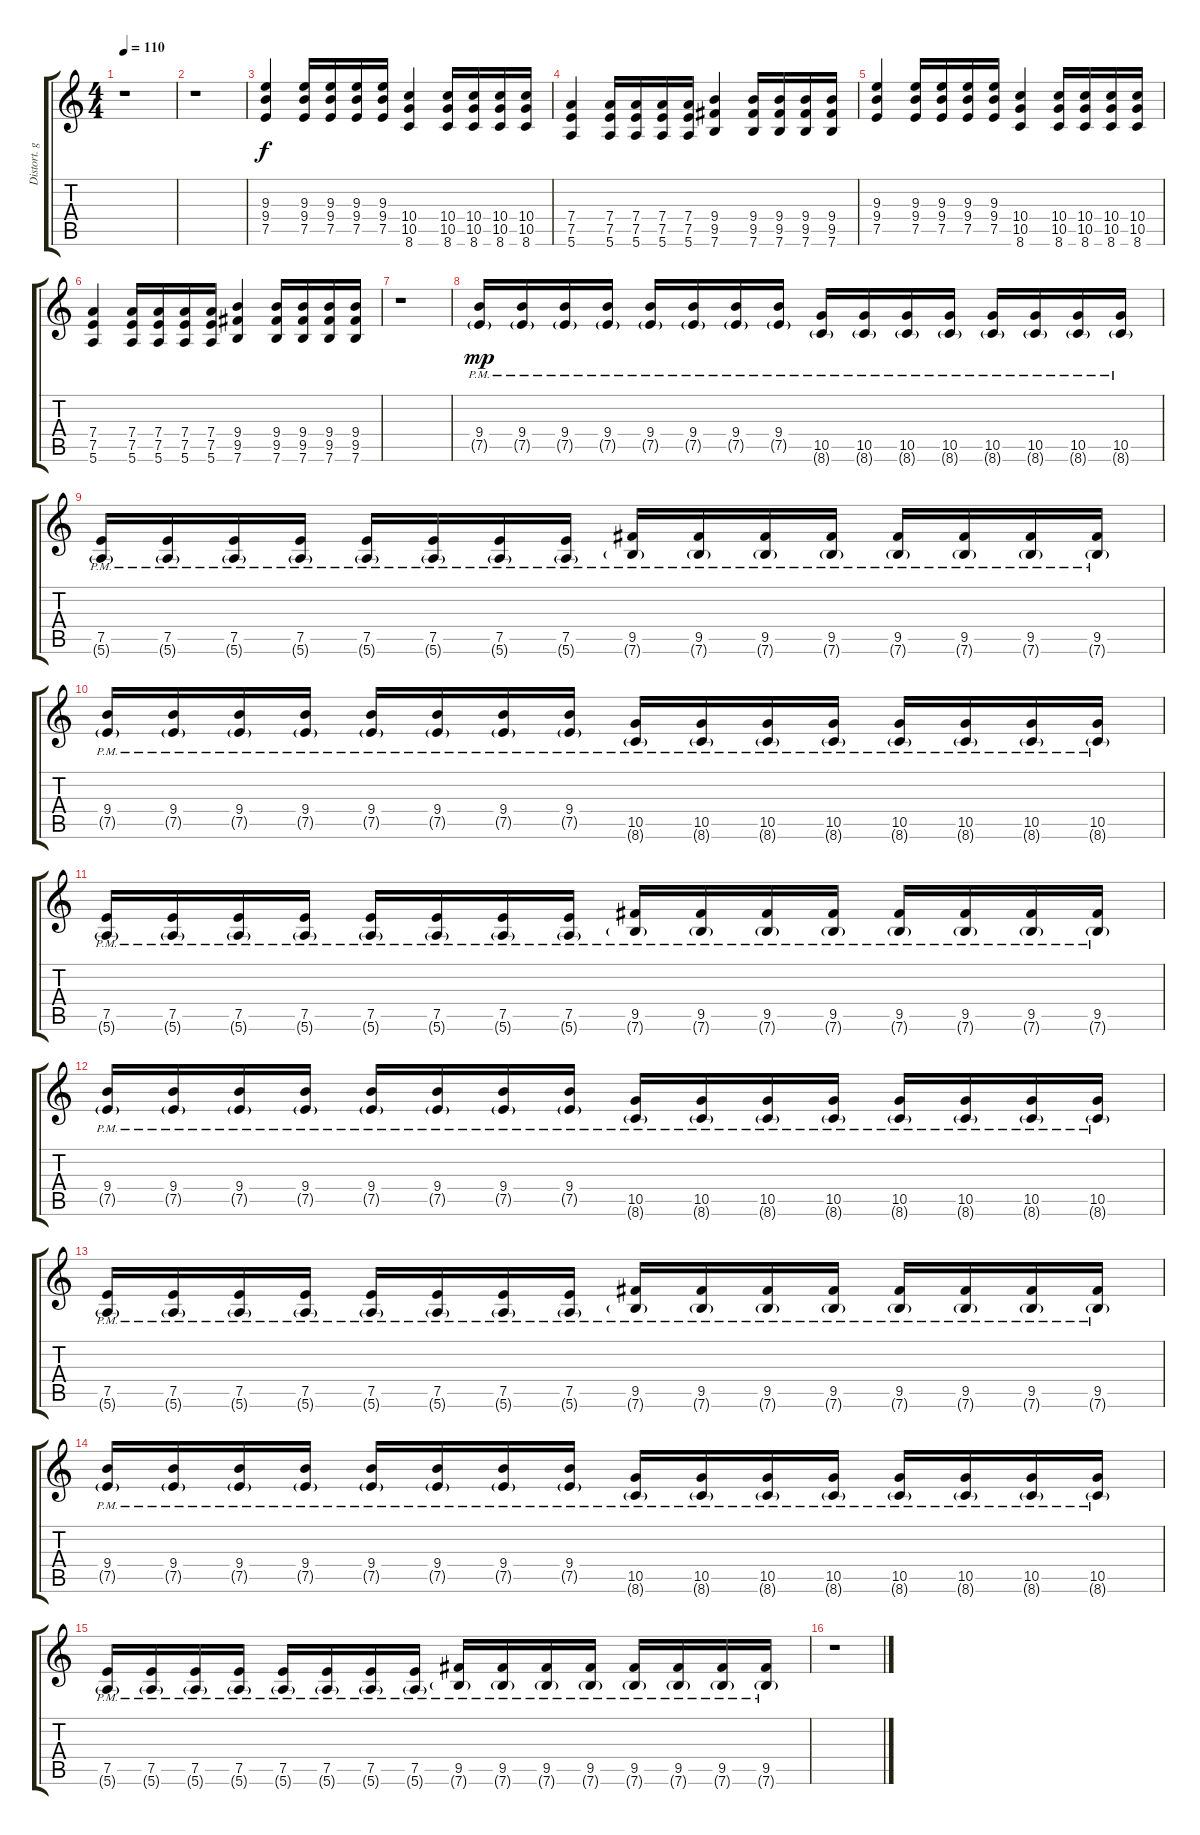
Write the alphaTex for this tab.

\track ("Distort. guitar" "Distort. g") {instrument distortionguitar}
\staff {score tabs}
\tuning (E4 B3 G3 D3 A2 E2) {hide}
\ts (4 4)
\tempo 110
\clef g2
\ks c
r.1{dy f} |
r.1 |
(9.3 9.4 7.5).4 (9.3 9.4 7.5).16 (9.3 9.4 7.5).16 (9.3 9.4 7.5).16 (9.3 9.4 7.5).16 (10.4 10.5 8.6).4 (10.4 10.5 8.6).16 (10.4 10.5 8.6).16 (10.4 10.5 8.6).16 (10.4 10.5 8.6).16 |
(7.4 7.5 5.6).4 (7.4 7.5 5.6).16 (7.4 7.5 5.6).16 (7.4 7.5 5.6).16 (7.4 7.5 5.6).16 (9.4 9.5 7.6).4 (9.4 9.5 7.6).16 (9.4 9.5 7.6).16 (9.4 9.5 7.6).16 (9.4 9.5 7.6).16 |
(9.3 9.4 7.5).4 (9.3 9.4 7.5).16 (9.3 9.4 7.5).16 (9.3 9.4 7.5).16 (9.3 9.4 7.5).16 (10.4 10.5 8.6).4 (10.4 10.5 8.6).16 (10.4 10.5 8.6).16 (10.4 10.5 8.6).16 (10.4 10.5 8.6).16 |
(7.4 7.5 5.6).4 (7.4 7.5 5.6).16 (7.4 7.5 5.6).16 (7.4 7.5 5.6).16 (7.4 7.5 5.6).16 (9.4 9.5 7.6).4 (9.4 9.5 7.6).16 (9.4 9.5 7.6).16 (9.4 9.5 7.6).16 (9.4 9.5 7.6).16 |
r.1 |
(9.4{pm} 7.5{g pm}).16{dy mp} (9.4{pm} 7.5{g pm}).16 (9.4{pm} 7.5{g pm}).16 (9.4{pm} 7.5{g pm}).16 (9.4{pm} 7.5{g pm}).16 (9.4{pm} 7.5{g pm}).16 (9.4{pm} 7.5{g pm}).16 (9.4{pm} 7.5{g pm}).16 (10.5{pm} 8.6{g pm}).16 (10.5{pm} 8.6{g pm}).16 (10.5{pm} 8.6{g pm}).16 (10.5{pm} 8.6{g pm}).16 (10.5{pm} 8.6{g pm}).16 (10.5{pm} 8.6{g pm}).16 (10.5{pm} 8.6{g pm}).16 (10.5{pm} 8.6{g pm}).16 |
(7.5{pm} 5.6{g pm}).16 (7.5{pm} 5.6{g pm}).16 (7.5{pm} 5.6{g pm}).16 (7.5{pm} 5.6{g pm}).16 (7.5{pm} 5.6{g pm}).16 (7.5{pm} 5.6{g pm}).16 (7.5{pm} 5.6{g pm}).16 (7.5{pm} 5.6{g pm}).16 (9.5{pm} 7.6{g pm}).16 (9.5{pm} 7.6{g pm}).16 (9.5{pm} 7.6{g pm}).16 (9.5{pm} 7.6{g pm}).16 (9.5{pm} 7.6{g pm}).16 (9.5{pm} 7.6{g pm}).16 (9.5{pm} 7.6{g pm}).16 (9.5{pm} 7.6{g pm}).16 |
(9.4{pm} 7.5{g pm}).16 (9.4{pm} 7.5{g pm}).16 (9.4{pm} 7.5{g pm}).16 (9.4{pm} 7.5{g pm}).16 (9.4{pm} 7.5{g pm}).16 (9.4{pm} 7.5{g pm}).16 (9.4{pm} 7.5{g pm}).16 (9.4{pm} 7.5{g pm}).16 (10.5{pm} 8.6{g pm}).16 (10.5{pm} 8.6{g pm}).16 (10.5{pm} 8.6{g pm}).16 (10.5{pm} 8.6{g pm}).16 (10.5{pm} 8.6{g pm}).16 (10.5{pm} 8.6{g pm}).16 (10.5{pm} 8.6{g pm}).16 (10.5{pm} 8.6{g pm}).16 |
(7.5{pm} 5.6{g pm}).16 (7.5{pm} 5.6{g pm}).16 (7.5{pm} 5.6{g pm}).16 (7.5{pm} 5.6{g pm}).16 (7.5{pm} 5.6{g pm}).16 (7.5{pm} 5.6{g pm}).16 (7.5{pm} 5.6{g pm}).16 (7.5{pm} 5.6{g pm}).16 (9.5{pm} 7.6{g pm}).16 (9.5{pm} 7.6{g pm}).16 (9.5{pm} 7.6{g pm}).16 (9.5{pm} 7.6{g pm}).16 (9.5{pm} 7.6{g pm}).16 (9.5{pm} 7.6{g pm}).16 (9.5{pm} 7.6{g pm}).16 (9.5{pm} 7.6{g pm}).16 |
(9.4{pm} 7.5{g pm}).16 (9.4{pm} 7.5{g pm}).16 (9.4{pm} 7.5{g pm}).16 (9.4{pm} 7.5{g pm}).16 (9.4{pm} 7.5{g pm}).16 (9.4{pm} 7.5{g pm}).16 (9.4{pm} 7.5{g pm}).16 (9.4{pm} 7.5{g pm}).16 (10.5{pm} 8.6{g pm}).16 (10.5{pm} 8.6{g pm}).16 (10.5{pm} 8.6{g pm}).16 (10.5{pm} 8.6{g pm}).16 (10.5{pm} 8.6{g pm}).16 (10.5{pm} 8.6{g pm}).16 (10.5{pm} 8.6{g pm}).16 (10.5{pm} 8.6{g pm}).16 |
(7.5{pm} 5.6{g pm}).16 (7.5{pm} 5.6{g pm}).16 (7.5{pm} 5.6{g pm}).16 (7.5{pm} 5.6{g pm}).16 (7.5{pm} 5.6{g pm}).16 (7.5{pm} 5.6{g pm}).16 (7.5{pm} 5.6{g pm}).16 (7.5{pm} 5.6{g pm}).16 (9.5{pm} 7.6{g pm}).16 (9.5{pm} 7.6{g pm}).16 (9.5{pm} 7.6{g pm}).16 (9.5{pm} 7.6{g pm}).16 (9.5{pm} 7.6{g pm}).16 (9.5{pm} 7.6{g pm}).16 (9.5{pm} 7.6{g pm}).16 (9.5{pm} 7.6{g pm}).16 |
(9.4{pm} 7.5{g pm}).16 (9.4{pm} 7.5{g pm}).16 (9.4{pm} 7.5{g pm}).16 (9.4{pm} 7.5{g pm}).16 (9.4{pm} 7.5{g pm}).16 (9.4{pm} 7.5{g pm}).16 (9.4{pm} 7.5{g pm}).16 (9.4{pm} 7.5{g pm}).16 (10.5{pm} 8.6{g pm}).16 (10.5{pm} 8.6{g pm}).16 (10.5{pm} 8.6{g pm}).16 (10.5{pm} 8.6{g pm}).16 (10.5{pm} 8.6{g pm}).16 (10.5{pm} 8.6{g pm}).16 (10.5{pm} 8.6{g pm}).16 (10.5{pm} 8.6{g pm}).16 |
(7.5{pm} 5.6{g pm}).16 (7.5{pm} 5.6{g pm}).16 (7.5{pm} 5.6{g pm}).16 (7.5{pm} 5.6{g pm}).16 (7.5{pm} 5.6{g pm}).16 (7.5{pm} 5.6{g pm}).16 (7.5{pm} 5.6{g pm}).16 (7.5{pm} 5.6{g pm}).16 (9.5{pm} 7.6{g pm}).16 (9.5{pm} 7.6{g pm}).16 (9.5{pm} 7.6{g pm}).16 (9.5{pm} 7.6{g pm}).16 (9.5{pm} 7.6{g pm}).16 (9.5{pm} 7.6{g pm}).16 (9.5{pm} 7.6{g pm}).16 (9.5{pm} 7.6{g pm}).16 |
r.1
